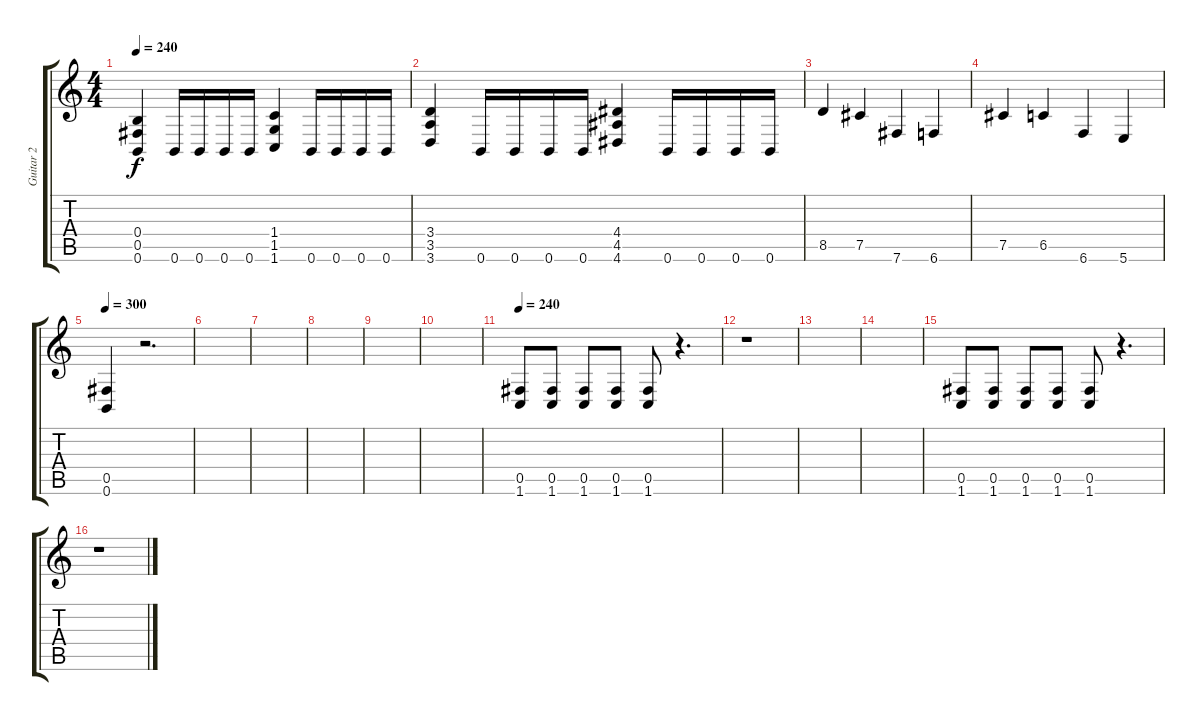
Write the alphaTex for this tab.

\track ("Guitar 2" "Guitar 2") {instrument distortionguitar}
\staff {score tabs}
\tuning (Db4 Ab3 E3 B2 Gb2 B1) {hide}
\ts (4 4)
\tempo 240
\clef g2
\ks c
(0.4 0.5 0.6).4{dy f} 0.6.16 0.6.16 0.6.16 0.6.16 (1.4 1.5 1.6).4 0.6.16 0.6.16 0.6.16 0.6.16 |
(3.4 3.5 3.6).4 0.6.16 0.6.16 0.6.16 0.6.16 (4.4 4.5 4.6).4 0.6.16 0.6.16 0.6.16 0.6.16 |
8.5.4 7.5.4 7.6.4 6.6.4 |
7.5.4 6.5.4 6.6.4 5.6.4 |
\tempo 300
(0.5 0.6).4 r.2{d} |
|
|
|
|
|
\tempo 240
(0.5 1.6).8 (0.5 1.6).8 (0.5 1.6).8 (0.5 1.6).8 (0.5 1.6).8 r.4{d} |
r.1 |
|
|
(0.5 1.6).8 (0.5 1.6).8 (0.5 1.6).8 (0.5 1.6).8 (0.5 1.6).8 r.4{d} |
r.1
